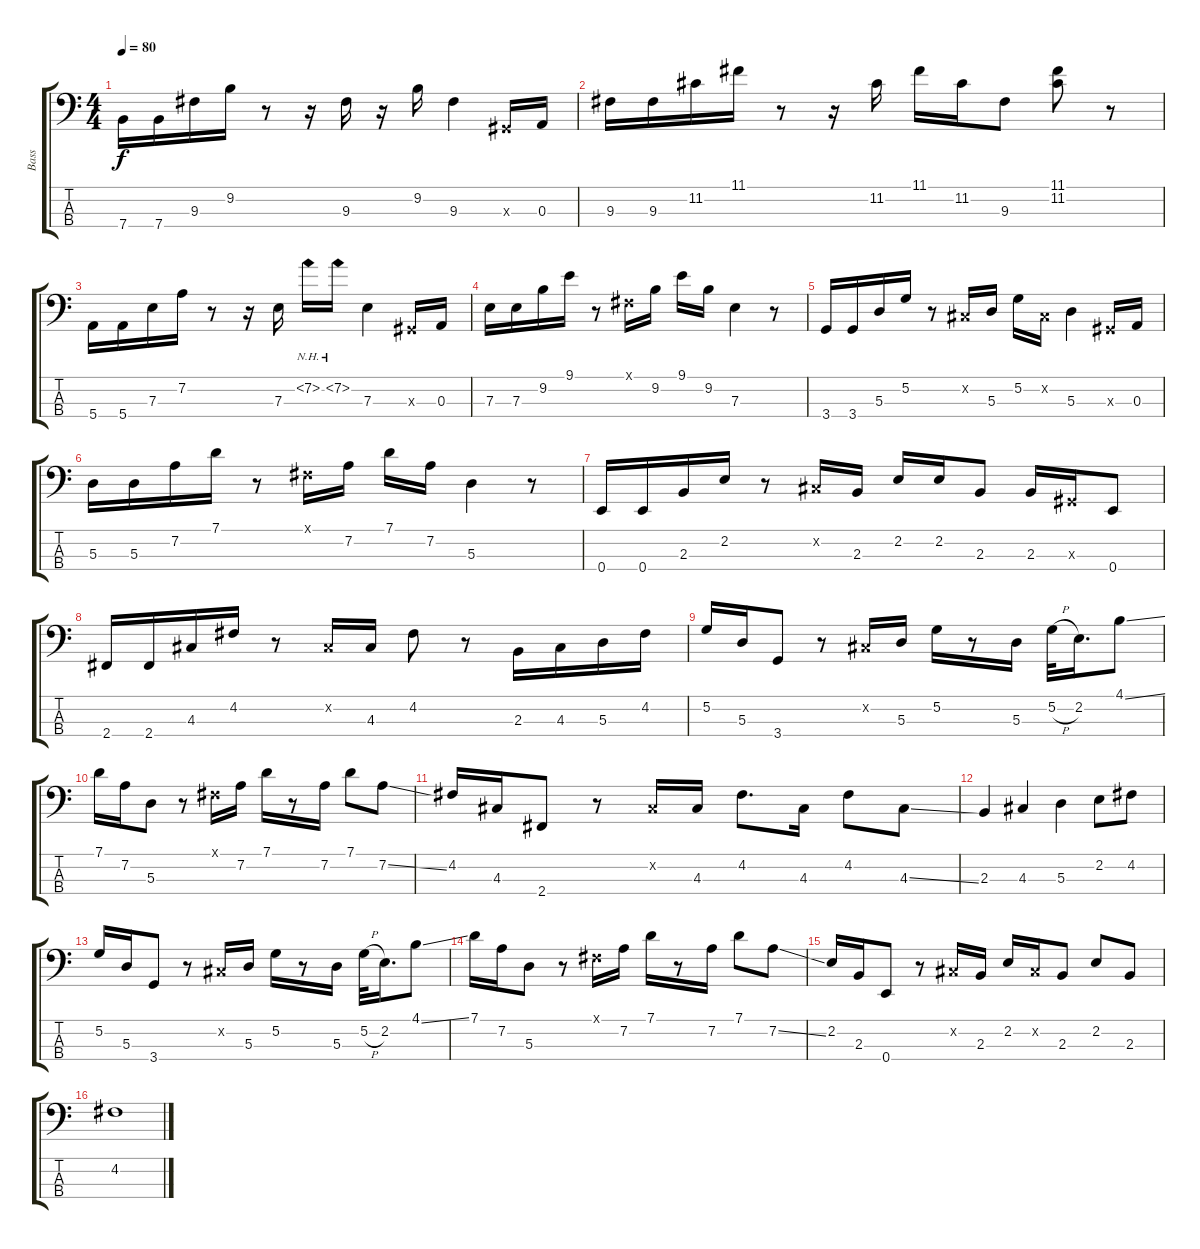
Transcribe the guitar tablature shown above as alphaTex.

\track ("Bass" "Bass") {instrument slapbass1}
\staff {score tabs}
\tuning (G2 D2 A1 E1) {hide}
\ts (4 4)
\tempo 80
\clef f4
\ks c
7.4.16{dy f} 7.4.16 9.3.16 9.2.16 r.8 r.16 9.3.16 r.16 9.2.16 9.3.4 -1.3{x}.16 0.3.16 |
9.3.16 9.3.16 11.2.16 11.1.16 r.8 r.16 11.2.16 11.1.16 11.2.16 9.3.8 (11.1 11.2).8 r.8 |
5.4.16 5.4.16 7.3.16 7.2.16 r.8 r.16 7.3.16 7.2{nh}.16 7.2{nh}.16 7.3.4 -1.3{x}.16 0.3.16 |
7.3.16 7.3.16 9.2.16 9.1.16 r.8 -1.1{x}.16 9.2.16 9.1.16 9.2.16 7.3.4 r.8 |
3.4.16 3.4.16 5.3.16 5.2.16 r.8 -1.2{x}.16 5.3.16 5.2.16 -1.2{x}.16 5.3.4 -1.3{x}.16 0.3.16 |
5.3.16 5.3.16 7.2.16 7.1.16 r.8 -1.1{x}.16 7.2.16 7.1.16 7.2.16 5.3.4 r.8 |
0.4.16 0.4.16 2.3.16 2.2.16 r.8 -1.2{x}.16 2.3.16 2.2.16 2.2.16 2.3.8 2.3.16 -1.3{x}.16 0.4.8 |
2.4.16 2.4.16 4.3.16 4.2.16 r.8 -1.2{x}.16 4.3.16 4.2.8 r.8 2.3.16 4.3.16 5.3.16 4.2.16 |
5.2.16 5.3.16 3.4.8 r.8 -1.2{x}.16 5.3.16 5.2.16 r.8 5.3.16 5.2{h}.32 2.2.16{d} 4.1{ss}.8 |
7.1.16 7.2.16 5.3.8 r.8 -1.1{x}.16 7.2.16 7.1.16 r.8 7.2.16 7.1.8 7.2{ss}.8 |
4.2.16 4.3.16 2.4.8 r.8 -1.2{x}.16 4.3.16 4.2.8{d} 4.3.16 4.2.8 4.3{ss}.8 |
2.3.4 4.3.4 5.3.4 2.2.8 4.2.8 |
5.2.16 5.3.16 3.4.8 r.8 -1.2{x}.16 5.3.16 5.2.16 r.8 5.3.16 5.2{h}.32 2.2.16{d} 4.1{ss}.8 |
7.1.16 7.2.16 5.3.8 r.8 -1.1{x}.16 7.2.16 7.1.16 r.8 7.2.16 7.1.8 7.2{ss}.8 |
2.2.16 2.3.16 0.4.8 r.8 -1.2{x}.16 2.3.16 2.2.16 -1.2{x}.16 2.3.8 2.2.8 2.3.8 |
4.2.1
